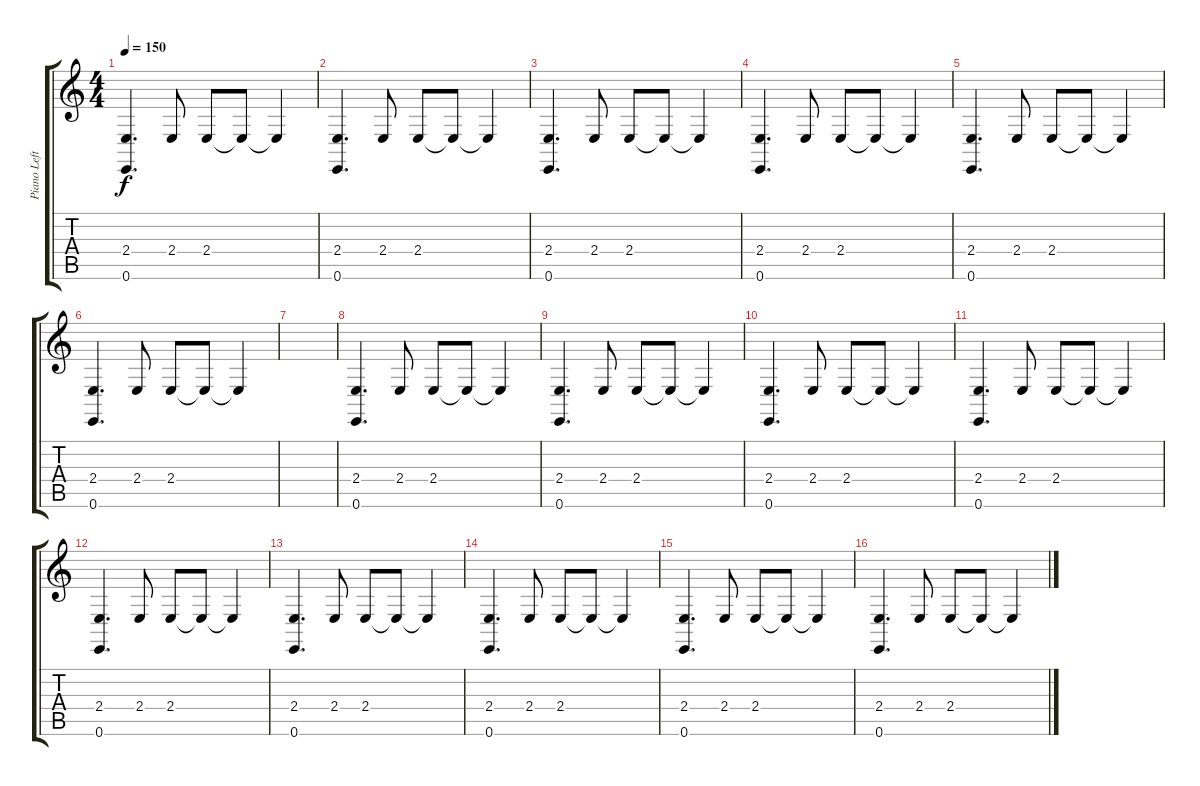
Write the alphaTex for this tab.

\track ("Piano Left Hand" "Piano Left") {instrument brightacousticpiano}
\staff {score tabs}
\tuning (E4 B3 G3 D3 A2 E2) {hide}
\ts (4 4)
\tempo 150
\clef g2
\ks c
(2.4 0.6).4{d dy f} 2.4.8 2.4.8 2.4{t}.8 2.4{t}.4 |
(2.4 0.6).4{d} 2.4.8 2.4.8 2.4{t}.8 2.4{t}.4 |
(2.4 0.6).4{d} 2.4.8 2.4.8 2.4{t}.8 2.4{t}.4 |
(2.4 0.6).4{d} 2.4.8 2.4.8 2.4{t}.8 2.4{t}.4 |
(2.4 0.6).4{d} 2.4.8 2.4.8 2.4{t}.8 2.4{t}.4 |
(2.4 0.6).4{d} 2.4.8 2.4.8 2.4{t}.8 2.4{t}.4 |
|
(2.4 0.6).4{d} 2.4.8 2.4.8 2.4{t}.8 2.4{t}.4 |
(2.4 0.6).4{d} 2.4.8 2.4.8 2.4{t}.8 2.4{t}.4 |
(2.4 0.6).4{d} 2.4.8 2.4.8 2.4{t}.8 2.4{t}.4 |
(2.4 0.6).4{d} 2.4.8 2.4.8 2.4{t}.8 2.4{t}.4 |
(2.4 0.6).4{d} 2.4.8 2.4.8 2.4{t}.8 2.4{t}.4 |
(2.4 0.6).4{d} 2.4.8 2.4.8 2.4{t}.8 2.4{t}.4 |
(2.4 0.6).4{d} 2.4.8 2.4.8 2.4{t}.8 2.4{t}.4 |
(2.4 0.6).4{d} 2.4.8 2.4.8 2.4{t}.8 2.4{t}.4 |
(2.4 0.6).4{d} 2.4.8 2.4.8 2.4{t}.8 2.4{t}.4
